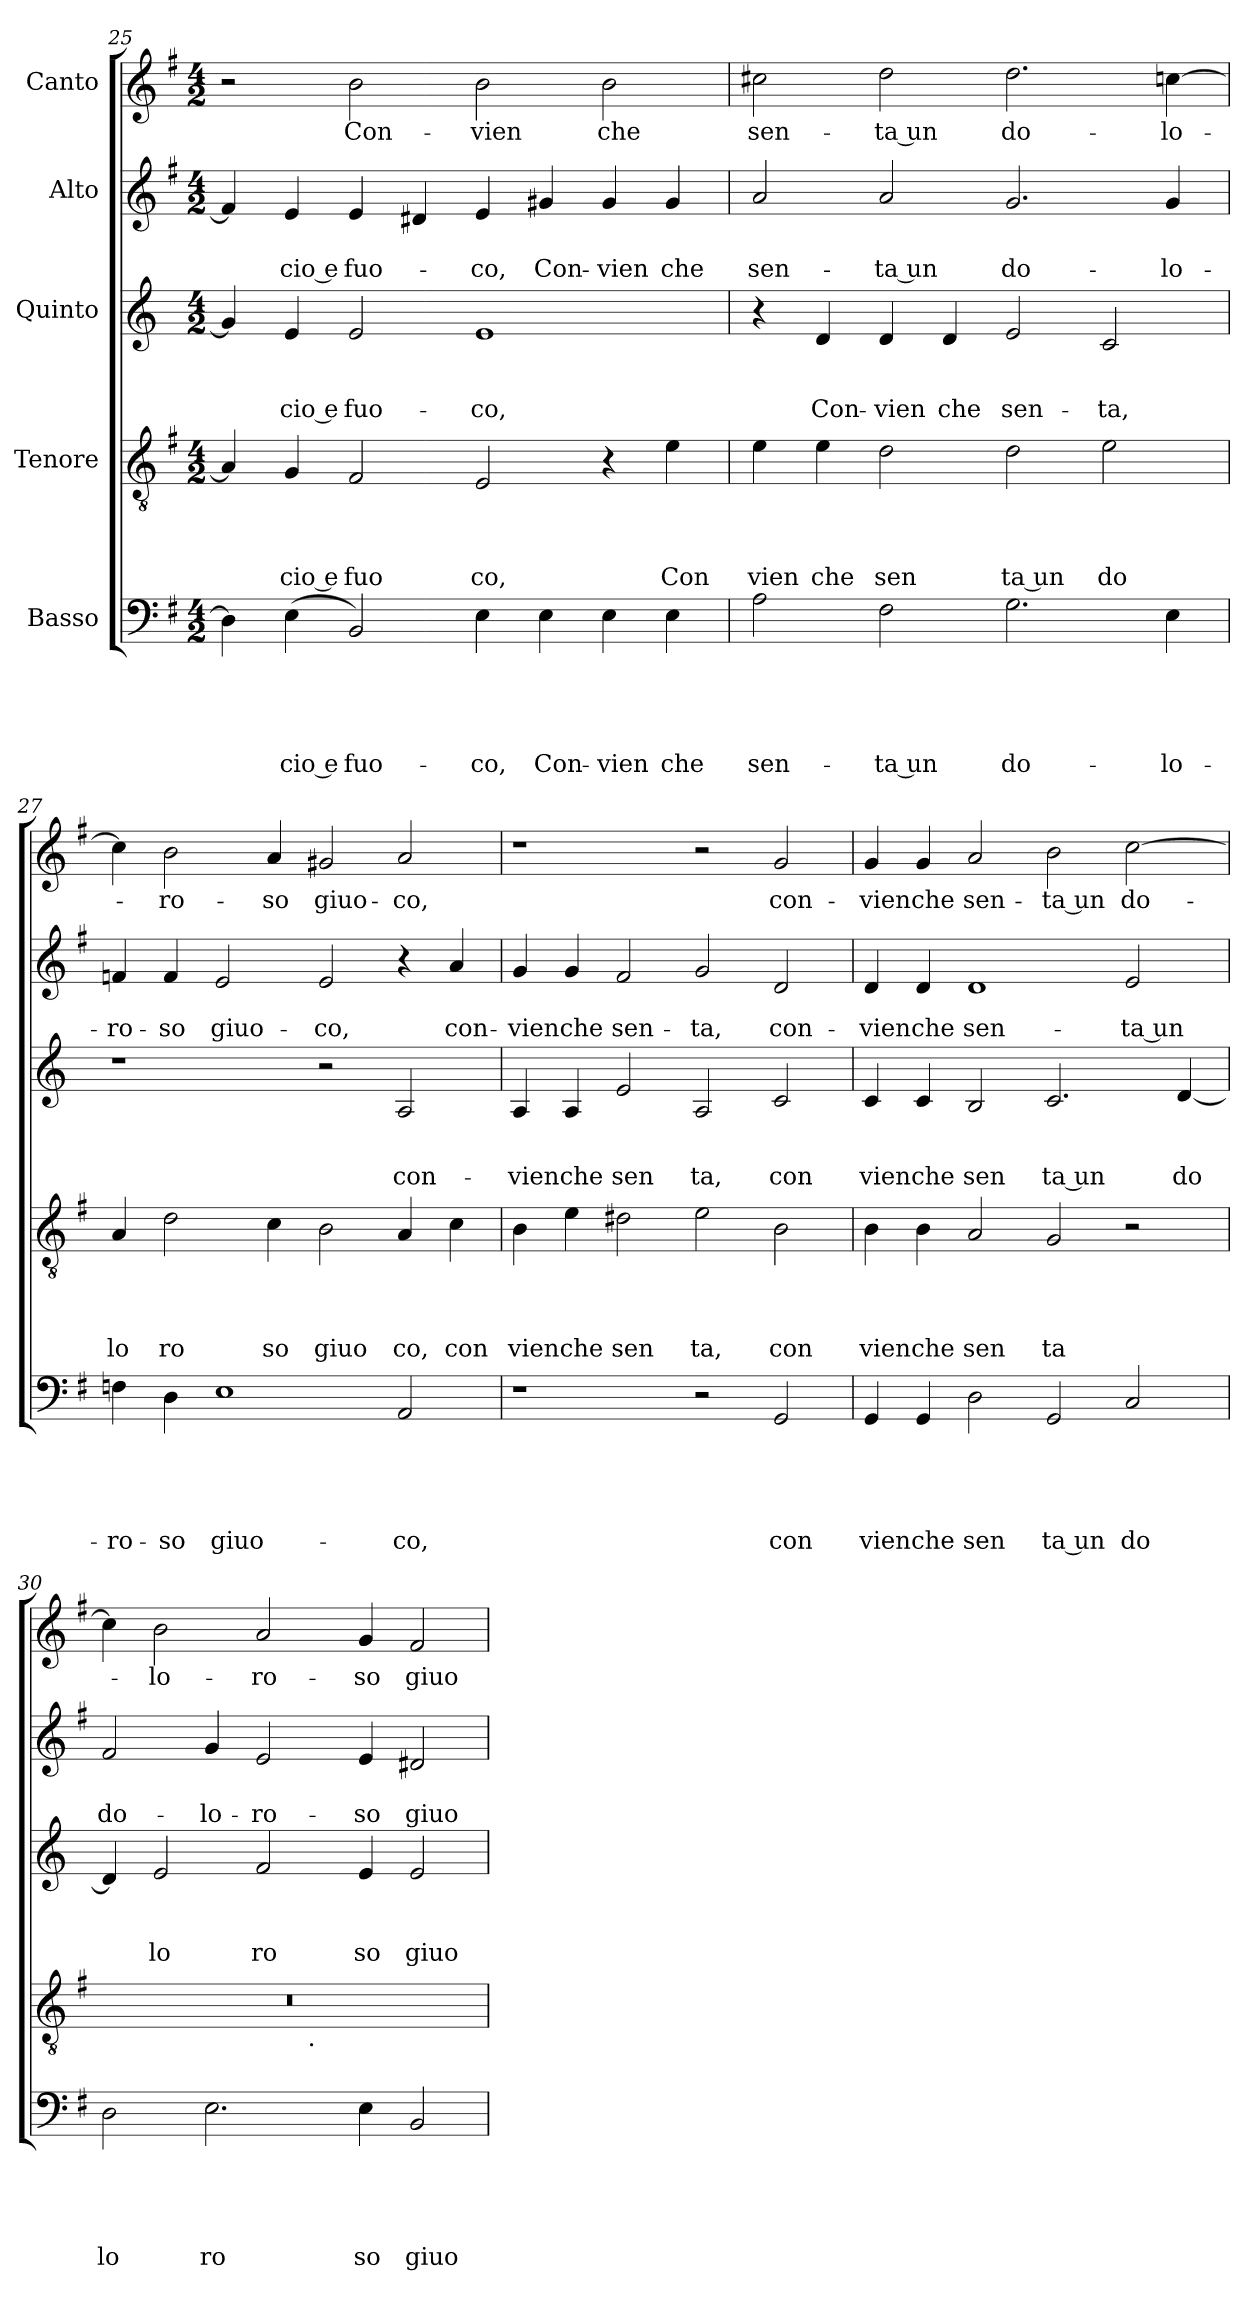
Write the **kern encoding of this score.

**kern	**text	**text	**text	**text	**text	**kern	**text	**text	**text	**text	**kern	**text	**text	**text	**kern	**text	**text	**kern	**text
*part5	*part5	*part5	*part5	*part5	*part5	*part4	*part4	*part4	*part4	*part4	*part3	*part3	*part3	*part3	*part2	*part2	*part2	*part1	*part1
*staff5	*staff5	*staff5	*staff5	*staff5	*staff5	*staff4	*staff4	*staff4	*staff4	*staff4	*staff3	*staff3	*staff3	*staff3	*staff2	*staff2	*staff2	*staff1	*staff1
*I"Basso	*	*	*	*	*	*I"Tenore	*	*	*	*	*I"Quinto	*	*	*	*I"Alto	*	*	*I"Canto	*
*clefF4	*	*	*	*	*	*clefGv2	*	*	*	*	*clefG2	*	*	*	*clefG2	*	*	*clefG2	*
*ITrd-3c-5	*	*	*	*	*	*ITrd-3c-5	*	*	*	*	*	*	*	*	*ITrd-3c-5	*	*	*ITrd-3c-5	*
*k[]	*	*	*	*	*	*k[]	*	*	*	*	*k[]	*	*	*	*k[]	*	*	*k[]	*
*C:	*	*	*	*	*	*C:	*	*	*	*	*C:	*	*	*	*C:	*	*	*C:	*
*M4/2	*	*	*	*	*	*M4/2	*	*	*	*	*M4/2	*	*	*	*M4/2	*	*	*M4/2	*
=25	=25	=25	=25	=25	=25	=25	=25	=25	=25	=25	=25	=25	=25	=25	=25	=25	=25	=25	=25
4G\]	.	.	.	.	.	4d/]	.	.	.	.	4g/]	.	.	.	4b/]	.	.	2r	.
!	!	!	!	!	!LO:LY:b:rj	!	!	!	!	!LO:LY:b:rj	!	!	!	!LO:LY:b:rj	!	!	!LO:LY:b:rj	!	!
(<4A\	.	.	.	.	-cio e	4c/	.	.	.	cio e	4e/	.	.	-cio e	4a/	.	-cio e	.	.
!	!	!	!	!	!LO:LY:b	!	!	!	!	!LO:LY:b	!	!	!	!LO:LY:b	!	!	!LO:LY:b	!	!LO:LY:b
2E/)	.	.	.	.	fuo-	2B/	.	.	.	fuo	2e/	.	.	fuo-	4a/	.	fuo-	2ee\	Con-
.	.	.	.	.	.	.	.	.	.	.	.	.	.	.	4g#X/	.	.	.	.
!	!	!	!	!	!LO:LY:b	!	!	!	!	!LO:LY:b	!	!	!	!LO:LY:b	!	!	!LO:LY:b	!	!LO:LY:b
4A\	.	.	.	.	-co,	2A/	.	.	.	co,	1e	.	.	-co,	4a/	.	-co,	2ee\	-vien
!	!	!	!	!	!LO:LY:b	!	!	!	!	!	!	!	!	!	!	!	!LO:LY:b	!	!
4A\	.	.	.	.	Con-	.	.	.	.	.	.	.	.	.	4cc#X/	.	Con-	.	.
!	!	!	!	!	!LO:LY:b	!	!	!	!	!	!	!	!	!	!	!	!LO:LY:b	!	!LO:LY:b
4A\	.	.	.	.	-vien	4r	.	.	.	.	.	.	.	.	4cc#/	.	-vien	2ee\	che
!	!	!	!	!	!LO:LY:b	!	!	!	!	!LO:LY:b	!	!	!	!	!	!	!LO:LY:b	!	!
4A\	.	.	.	.	che	4a\	.	.	.	Con	.	.	.	.	4cc#/	.	che	.	.
=26	=26	=26	=26	=26	=26	=26	=26	=26	=26	=26	=26	=26	=26	=26	=26	=26	=26	=26	=26
!	!	!	!	!	!LO:LY:b	!	!	!	!	!LO:LY:b	!	!	!	!	!	!	!LO:LY:b	!	!LO:LY:b
2d\	.	.	.	.	sen-	4a\	.	.	.	vien	4r	.	.	.	2dd/	.	sen-	2ff#X\	sen-
!	!	!	!	!	!	!	!	!	!	!LO:LY:b	!	!	!	!LO:LY:b	!	!	!	!	!
.	.	.	.	.	.	4a\	.	.	.	che	4d/	.	.	Con-	.	.	.	.	.
!	!	!	!	!	!LO:LY:b:rj	!	!	!	!	!LO:LY:b	!	!	!	!LO:LY:b	!	!	!LO:LY:b:rj	!	!LO:LY:b:rj
2B\	.	.	.	.	-ta un	2g\	.	.	.	sen	4d/	.	.	-vien	2dd/	.	-ta un	2gg\	-ta un
!	!	!	!	!	!	!	!	!	!	!	!	!	!	!LO:LY:b	!	!	!	!	!
.	.	.	.	.	.	.	.	.	.	.	4d/	.	.	che	.	.	.	.	.
!	!	!	!	!	!LO:LY:b	!	!	!	!	!LO:LY:b:rj	!	!	!	!LO:LY:b	!	!	!LO:LY:b	!	!LO:LY:b
2.c\	.	.	.	.	do-	2g\	.	.	.	ta un	2e/	.	.	sen-	2.cc/	.	do-	2.gg\	do-
!	!	!	!	!	!	!	!	!	!	!LO:LY:b	!	!	!	!LO:LY:b	!	!	!	!	!
.	.	.	.	.	.	2a\	.	.	.	do	2c/	.	.	-ta,	.	.	.	.	.
!	!	!	!	!	!LO:LY:b	!	!	!	!	!	!	!	!	!	!	!	!LO:LY:b	!	!LO:LY:b
4A\	.	.	.	.	-lo-	.	.	.	.	.	.	.	.	.	4cc/	.	-lo-	[>4ffn\	-lo-
=27	=27	=27	=27	=27	=27	=27	=27	=27	=27	=27	=27	=27	=27	=27	=27	=27	=27	=27	=27
!	!	!	!	!	!LO:LY:b	!	!	!	!	!LO:LY:b	!	!	!	!	!	!	!LO:LY:b	!	!
4B-X\	.	.	.	.	-ro-	4d/	.	.	.	lo	1r	.	.	.	4b-X/	.	-ro-	4ff\]	.
!	!	!	!	!	!LO:LY:b	!	!	!	!	!LO:LY:b	!	!	!	!	!	!	!LO:LY:b	!	!LO:LY:b
4G\	.	.	.	.	-so	2g\	.	.	.	ro	.	.	.	.	4b-/	.	-so	2ee\	-ro-
!	!	!	!	!	!LO:LY:b	!	!	!	!	!	!	!	!	!	!	!	!LO:LY:b	!	!
1A	.	.	.	.	giuo-	.	.	.	.	.	.	.	.	.	2a/	.	giuo-	.	.
!	!	!	!	!	!	!	!	!	!	!LO:LY:b	!	!	!	!	!	!	!	!	!LO:LY:b
.	.	.	.	.	.	4f\	.	.	.	so	.	.	.	.	.	.	.	4dd/	-so
!	!	!	!	!	!	!	!	!	!	!LO:LY:b	!	!	!	!	!	!	!LO:LY:b	!	!LO:LY:b
.	.	.	.	.	.	2e\	.	.	.	giuo	2r	.	.	.	2a/	.	-co,	2cc#X/	giuo-
!	!	!	!	!	!LO:LY:b	!	!	!	!	!LO:LY:b	!	!	!	!LO:LY:b	!	!	!	!	!LO:LY:b
2D/	.	.	.	.	-co,	4d/	.	.	.	co,	2A/	.	.	con-	4r	.	.	2dd/	-co,
!	!	!	!	!	!	!	!	!	!	!LO:LY:b	!	!	!	!	!	!	!LO:LY:b	!	!
.	.	.	.	.	.	4f\	.	.	.	con	.	.	.	.	4dd/	.	con-	.	.
!!LO:PB:g=z
=28	=28	=28	=28	=28	=28	=28	=28	=28	=28	=28	=28	=28	=28	=28	=28	=28	=28	=28	=28
!	!	!	!	!	!	!	!	!	!	!LO:LY:b	!	!	!	!LO:LY:b	!	!	!LO:LY:b	!	!
1r	.	.	.	.	.	4e\	.	.	.	vien	4A/	.	.	-vien	4cc/	.	-vien	1r	.
!	!	!	!	!	!	!	!	!	!	!LO:LY:b	!	!	!	!LO:LY:b	!	!	!LO:LY:b	!	!
.	.	.	.	.	.	4a\	.	.	.	che	4A/	.	.	che	4cc/	.	che	.	.
!	!	!	!	!	!	!	!	!	!	!LO:LY:b	!	!	!	!LO:LY:b	!	!	!LO:LY:b	!	!
.	.	.	.	.	.	2g#X\	.	.	.	sen	2e/	.	.	sen	2b/	.	sen-	.	.
!	!	!	!	!	!	!	!	!	!	!LO:LY:b	!	!	!	!LO:LY:b	!	!	!LO:LY:b	!	!
2r	.	.	.	.	.	2a\	.	.	.	ta,	2A/	.	.	ta,	2cc/	.	-ta,	2r	.
!	!	!	!	!	!LO:LY:b	!	!	!	!	!LO:LY:b	!	!	!	!LO:LY:b	!	!	!LO:LY:b	!	!LO:LY:b
2C/	.	.	.	.	con	2e\	.	.	.	con	2c/	.	.	con	2g/	.	con-	2cc/	con-
=29	=29	=29	=29	=29	=29	=29	=29	=29	=29	=29	=29	=29	=29	=29	=29	=29	=29	=29	=29
!	!	!	!	!	!LO:LY:b	!	!	!	!	!LO:LY:b	!	!	!	!LO:LY:b	!	!	!LO:LY:b	!	!LO:LY:b
4C/	.	.	.	.	vien	4e\	.	.	.	vien	4c/	.	.	vien	4g/	.	-vien	4cc/	-vien
!	!	!	!	!	!LO:LY:b	!	!	!	!	!LO:LY:b	!	!	!	!LO:LY:b	!	!	!LO:LY:b	!	!LO:LY:b
4C/	.	.	.	.	che	4e\	.	.	.	che	4c/	.	.	che	4g/	.	che	4cc/	che
!	!	!	!	!	!LO:LY:b	!	!	!	!	!LO:LY:b	!	!	!	!LO:LY:b	!	!	!LO:LY:b	!	!LO:LY:b
2G\	.	.	.	.	sen	2d/	.	.	.	sen	2B/	.	.	sen	1g	.	sen-	2dd/	sen-
!	!	!	!	!	!LO:LY:b:rj	!	!	!	!	!LO:LY:b	!	!	!	!LO:LY:b:rj	!	!	!	!	!LO:LY:b:rj
2C/	.	.	.	.	ta un	2c/	.	.	.	ta	2.c/	.	.	ta un	.	.	.	2ee\	-ta un
!	!	!	!	!	!LO:LY:b	!	!	!	!	!	!	!	!	!	!	!	!LO:LY:b:rj	!	!LO:LY:b
2F/	.	.	.	.	do	2r	.	.	.	.	.	.	.	.	2a/	.	-ta un	[>2ff\	do-
!	!	!	!	!	!	!	!	!	!	!	!	!	!	!LO:LY:b	!	!	!	!	!
.	.	.	.	.	.	.	.	.	.	.	[<4d/	.	.	do	.	.	.	.	.
=30	=30	=30	=30	=30	=30	=30	=30	=30	=30	=30	=30	=30	=30	=30	=30	=30	=30	=30	=30
!	!	!	!	!	!LO:LY:b	!	!	!	!	!	!	!	!	!	!	!	!LO:LY:b	!	!
*	*	*	*	*	*	*^	*	*	*	*	*	*	*	*	*	*	*	*	*
2G\	.	.	.	.	lo	0r	1ryy	.	.	.	.	4d/]	.	.	.	2b/	.	do-	4ff\]	.
!	!	!	!	!	!	!	!	!	!	!	!	!	!	!	!LO:LY:b	!	!	!	!	!LO:LY:b
.	.	.	.	.	.	.	.	.	.	.	.	2e/	.	.	lo	.	.	.	2ee\	-lo-
!	!	!	!	!	!LO:LY:b	!	!	!	!	!	!	!	!	!	!	!	!	!LO:LY:b	!	!
2.A\	.	.	.	.	ro	.	.	.	.	.	.	.	.	.	.	4cc/	.	-lo-	.	.
!	!	!	!	!	!	!	!	!	!	!	!	!	!	!	!LO:LY:b	!	!	!LO:LY:b	!	!LO:LY:b
.	.	.	.	.	.	.	.	.	.	.	.	2f/	.	.	ro	2a/	.	-ro-	2dd/	-ro-
!	!	!	!	!	!	!	!LO:TX:b:t=.	!	!	!	!	!	!	!	!	!	!	!	!	!
.	.	.	.	.	.	.	1ryy	.	.	.	.	.	.	.	.	.	.	.	.	.
!	!	!	!	!	!LO:LY:b	!	!	!	!	!	!	!	!	!	!LO:LY:b	!	!	!LO:LY:b	!	!LO:LY:b
4A\	.	.	.	.	so	.	.	.	.	.	.	4e/	.	.	so	4a/	.	-so	4cc/	-so
!	!	!	!	!	!LO:LY:b	!	!	!	!	!	!	!	!	!	!LO:LY:b	!	!	!LO:LY:b	!	!LO:LY:b
2E/	.	.	.	.	giuo	.	.	.	.	.	.	2e/	.	.	giuo	2g#X/	.	giuo-	2b/	giuo-
*	*	*	*	*	*	*v	*v	*	*	*	*	*	*	*	*	*	*	*	*	*
=	=	=	=	=	=	=	=	=	=	=	=	=	=	=	=	=	=	=	=
*-	*-	*-	*-	*-	*-	*-	*-	*-	*-	*-	*-	*-	*-	*-	*-	*-	*-	*-	*-
